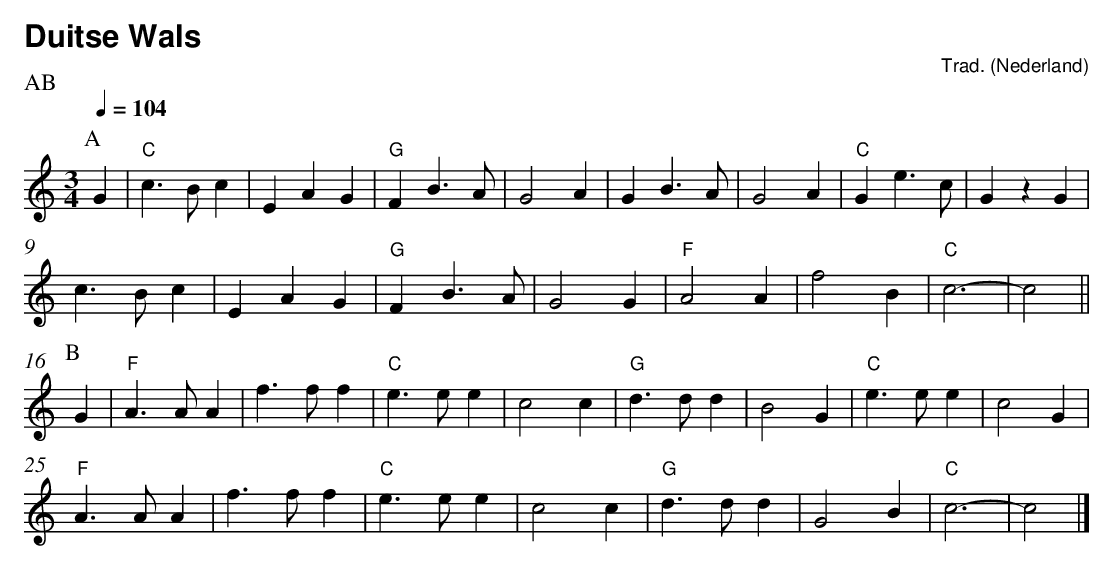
X:1
T:Duitse Wals
C:Trad.
O:Nederland
L:1/4
M:3/4
Q:1/4=104
P:AB
K:C
P:A
G | "C"c>B c |  E A G | "G"F B>A | G2 A | G B>A | G2 A | "C"G e>c | G z G |$
c>B c | E A G | "G"F B>A | G2 G | "F"A2 A | f2 B | "C" c3- |c2 ||$
P:B
G | "F"A>A A | f>f f | "C"e>e e | c2 c | "G"d>d d| B2 G | "C"e>e e | c2 G |$
"F"A>A A | f>f f |"C" e>e e | c2 c | "G"d>d d| G2 B | "C"c3- | c2 |]
